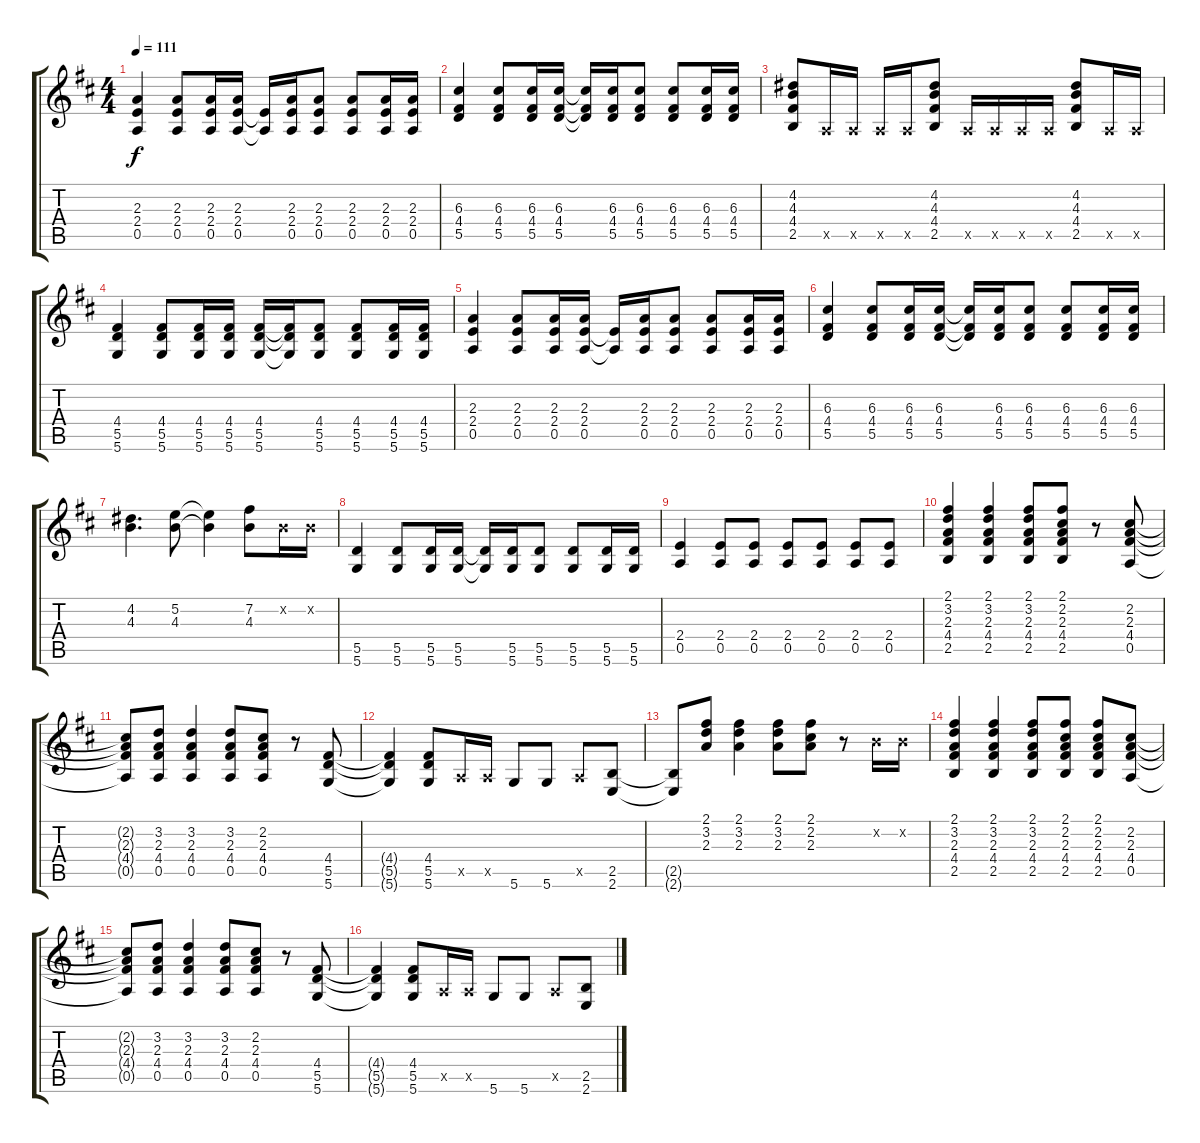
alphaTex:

\track "" {instrument overdrivenguitar}
\staff {score tabs}
\tuning (E4 B3 G3 D3 A2 D2) {hide}
\ts (4 4)
\tempo 111
\clef g2
\ks d
(2.3 2.4 0.5).4{dy f} (2.3 2.4 0.5).8 (2.3 2.4 0.5).16 (2.3 2.4 0.5).16 (2.4{t} 0.5{t}).16 (2.3 2.4 0.5).16 (2.3 2.4 0.5).8 (2.3 2.4 0.5).8 (2.3 2.4 0.5).16 (2.3 2.4 0.5).16 |
(6.3 4.4 5.5).4 (6.3 4.4 5.5).8 (6.3 4.4 5.5).16 (6.3 4.4 5.5).16 (6.3{t} 4.4{t} 5.5{t}).16 (6.3 4.4 5.5).16 (6.3 4.4 5.5).8 (6.3 4.4 5.5).8 (6.3 4.4 5.5).16 (6.3 4.4 5.5).16 |
(4.2 4.3 4.4 2.5).8 0.5{x}.16 0.5{x}.16 0.5{x}.16 0.5{x}.16 (4.2 4.3 4.4 2.5).8 0.5{x}.16 0.5{x}.16 0.5{x}.16 0.5{x}.16 (4.2 4.3 4.4 2.5).8 0.5{x}.16 0.5{x}.16 |
(4.4 5.5 5.6).4 (4.4 5.5 5.6).8 (4.4 5.5 5.6).16 (4.4 5.5 5.6).16 (4.4 5.5 5.6).16 (4.4{t} 5.5{t} 5.6{t}).16 (4.4 5.5 5.6).8 (4.4 5.5 5.6).8 (4.4 5.5 5.6).16 (4.4 5.5 5.6).16 |
(2.3 2.4 0.5).4 (2.3 2.4 0.5).8 (2.3 2.4 0.5).16 (2.3 2.4 0.5).16 (2.4{t} 0.5{t}).16 (2.3 2.4 0.5).16 (2.3 2.4 0.5).8 (2.3 2.4 0.5).8 (2.3 2.4 0.5).16 (2.3 2.4 0.5).16 |
(6.3 4.4 5.5).4 (6.3 4.4 5.5).8 (6.3 4.4 5.5).16 (6.3 4.4 5.5).16 (6.3{t} 4.4{t} 5.5{t}).16 (6.3 4.4 5.5).16 (6.3 4.4 5.5).8 (6.3 4.4 5.5).8 (6.3 4.4 5.5).16 (6.3 4.4 5.5).16 |
(4.2 4.3).4{d} (5.2 4.3).8 (5.2{t} 4.3{t}).4 (7.2 4.3).8 0.2{x}.16 0.2{x}.16 |
(5.5 5.6).4 (5.5 5.6).8 (5.5 5.6).16 (5.5 5.6).16 (5.5{t} 5.6{t}).16 (5.5 5.6).16 (5.5 5.6).8 (5.5 5.6).8 (5.5 5.6).16 (5.5 5.6).16 |
(2.4 0.5).4 (2.4 0.5).8 (2.4 0.5).8 (2.4 0.5).8 (2.4 0.5).8 (2.4 0.5).8 (2.4 0.5).8 |
(2.1 3.2 2.3 4.4 2.5).4 (2.1 3.2 2.3 4.4 2.5).4 (2.1 3.2 2.3 4.4 2.5).8 (2.1 2.2 2.3 4.4 2.5).8 r.8 (2.2 2.3 4.4 0.5).8 |
(2.2{t} 2.3{t} 4.4{t} 0.5{t}).8 (3.2 2.3 4.4 0.5).8 (3.2 2.3 4.4 0.5).4 (3.2 2.3 4.4 0.5).8 (2.2 2.3 4.4 0.5).8 r.8 (4.4 5.5 5.6).8 |
(4.4{t} 5.5{t} 5.6{t}).4 (4.4 5.5 5.6).8 0.5{x}.16 0.5{x}.16 5.6.8 5.6.8 0.5{x}.8 (2.5 2.6).8 |
(2.5{t} 2.6{t}).8 (2.1 3.2 2.3).8 (2.1 3.2 2.3).4 (2.1 3.2 2.3).8 (2.1 2.2 2.3).8 r.8 0.2{x}.16 0.2{x}.16 |
(2.1 3.2 2.3 4.4 2.5).4 (2.1 3.2 2.3 4.4 2.5).4 (2.1 3.2 2.3 4.4 2.5).8 (2.1 2.2 2.3 4.4 2.5).8 (2.1 2.2 2.3 4.4 2.5).8 (2.2 2.3 4.4 0.5).8 |
(2.2{t} 2.3{t} 4.4{t} 0.5{t}).8 (3.2 2.3 4.4 0.5).8 (3.2 2.3 4.4 0.5).4 (3.2 2.3 4.4 0.5).8 (2.2 2.3 4.4 0.5).8 r.8 (4.4 5.5 5.6).8 |
(4.4{t} 5.5{t} 5.6{t}).4 (4.4 5.5 5.6).8 0.5{x}.16 0.5{x}.16 5.6.8 5.6.8 0.5{x}.8 (2.5 2.6).8
